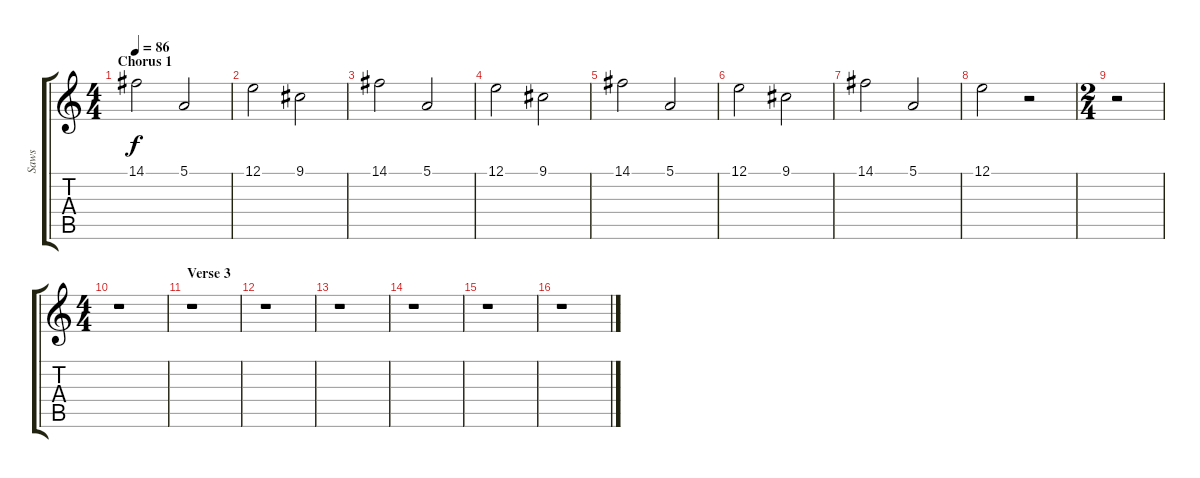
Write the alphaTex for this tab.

\track ("Saws" "Saws") {instrument cello}
\staff {score tabs}
\tuning (E4 B3 G3 D3 A2 E2) {hide}
\ts (4 4)
\section ("" "Chorus 1")
\tempo 86
\clef g2
\ks c
14.1.2{dy f} 5.1.2 |
12.1.2 9.1.2 |
14.1.2 5.1.2 |
12.1.2 9.1.2 |
14.1.2 5.1.2 |
12.1.2 9.1.2 |
14.1.2 5.1.2 |
12.1.2 r.2 |
\ts (2 4)
r.2 |
\ts (4 4)
r.1 |
\section ("" "Verse 3")
r.1 |
r.1 |
r.1 |
r.1 |
r.1 |
r.1
